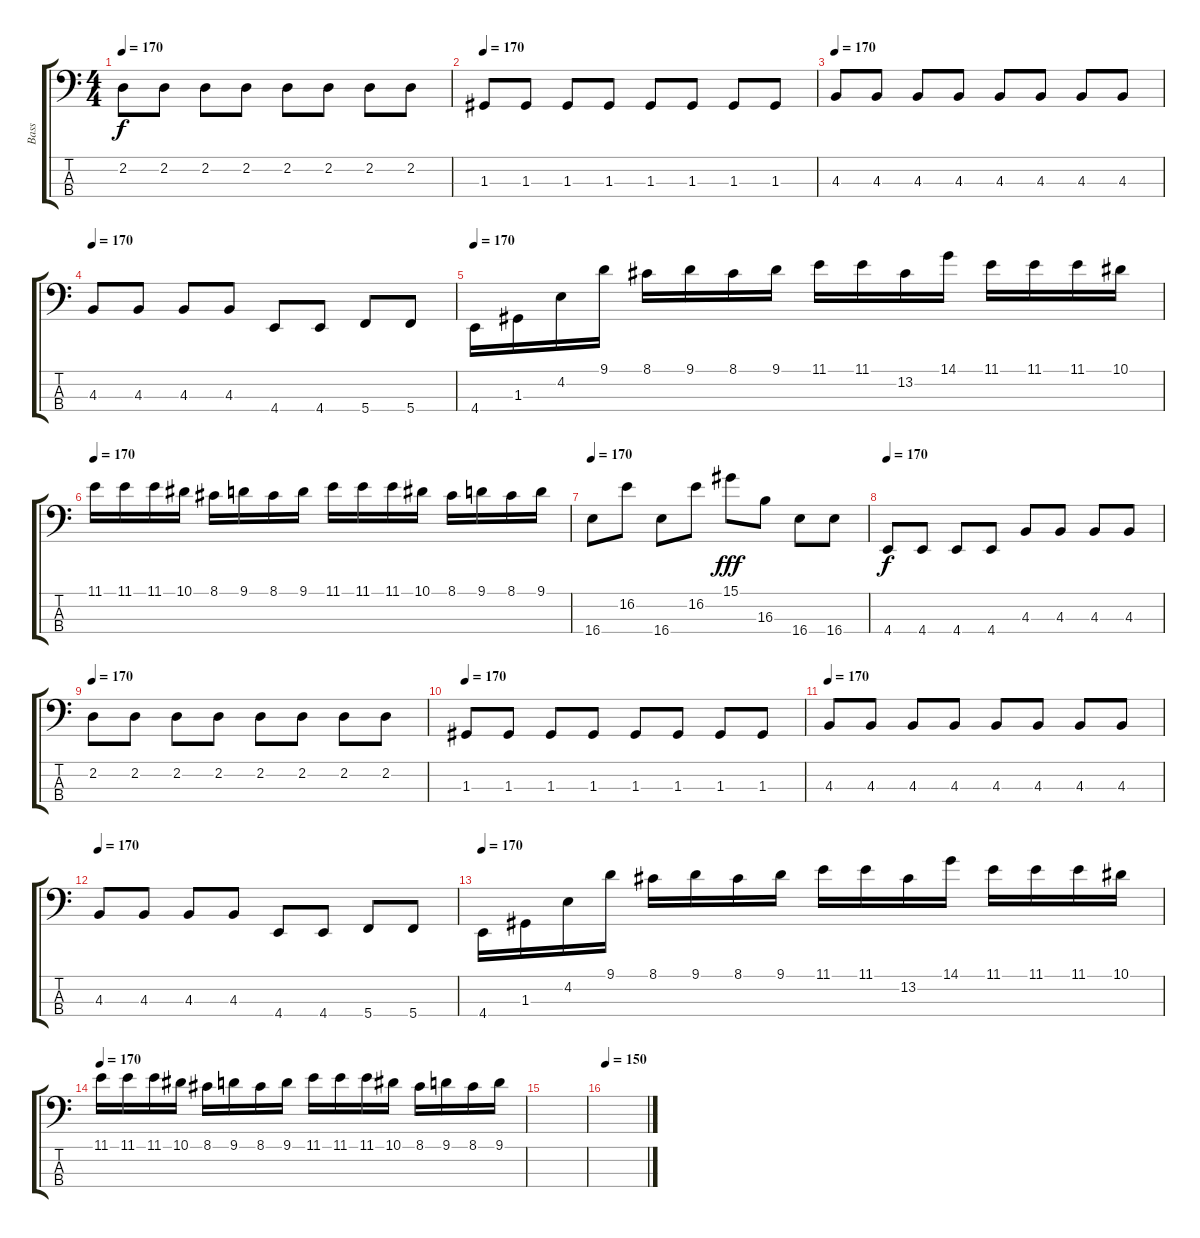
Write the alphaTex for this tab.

\track ("Bass" "Bass") {instrument electricbasspick}
\staff {score tabs}
\tuning (F2 C2 G1 C1) {hide}
\ts (4 4)
\tempo 170
\clef f4
\ks c
2.2.8{dy f} 2.2.8 2.2.8 2.2.8 2.2.8 2.2.8 2.2.8 2.2.8 |
\tempo 170
1.3.8 1.3.8 1.3.8 1.3.8 1.3.8 1.3.8 1.3.8 1.3.8 |
\tempo 170
4.3.8 4.3.8 4.3.8 4.3.8 4.3.8 4.3.8 4.3.8 4.3.8 |
\tempo 170
4.3.8 4.3.8 4.3.8 4.3.8 4.4.8 4.4.8 5.4.8 5.4.8 |
\tempo 170
4.4.16 1.3.16 4.2.16 9.1.16 8.1.16 9.1.16 8.1.16 9.1.16 11.1.16 11.1.16 13.2.16 14.1.16 11.1.16 11.1.16 11.1.16 10.1.16 |
\tempo 170
11.1.16 11.1.16 11.1.16 10.1.16 8.1.16 9.1.16 8.1.16 9.1.16 11.1.16 11.1.16 11.1.16 10.1.16 8.1.16 9.1.16 8.1.16 9.1.16 |
\tempo 170
16.4.8 16.2.8 16.4.8 16.2.8 15.1.8{dy fff} 16.3.8 16.4.8 16.4.8 |
\tempo 170
4.4.8{dy f} 4.4.8 4.4.8 4.4.8 4.3.8 4.3.8 4.3.8 4.3.8 |
\tempo 170
2.2.8 2.2.8 2.2.8 2.2.8 2.2.8 2.2.8 2.2.8 2.2.8 |
\tempo 170
1.3.8 1.3.8 1.3.8 1.3.8 1.3.8 1.3.8 1.3.8 1.3.8 |
\tempo 170
4.3.8 4.3.8 4.3.8 4.3.8 4.3.8 4.3.8 4.3.8 4.3.8 |
\tempo 170
4.3.8 4.3.8 4.3.8 4.3.8 4.4.8 4.4.8 5.4.8 5.4.8 |
\tempo 170
4.4.16 1.3.16 4.2.16 9.1.16 8.1.16 9.1.16 8.1.16 9.1.16 11.1.16 11.1.16 13.2.16 14.1.16 11.1.16 11.1.16 11.1.16 10.1.16 |
\tempo 170
11.1.16 11.1.16 11.1.16 10.1.16 8.1.16 9.1.16 8.1.16 9.1.16 11.1.16 11.1.16 11.1.16 10.1.16 8.1.16 9.1.16 8.1.16 9.1.16 |
|
\tempo 150
